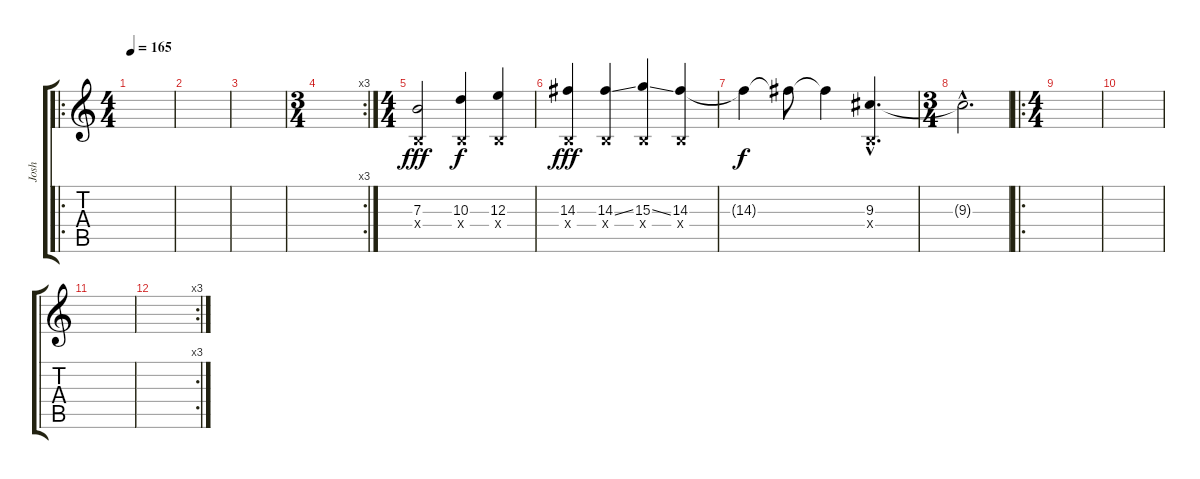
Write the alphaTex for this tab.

\track ("Josh" "Josh") {instrument overdrivenguitar}
\staff {score tabs}
\tuning (Db4 Ab3 E3 B2 Gb2 B1) {hide}
\ro
\ts (4 4)
\tempo 165
\clef g2
\ks c
|
|
|
\rc 3
\ts (3 4)
|
\ts (4 4)
(7.3 0.4{x}).2{dy fff} (10.3 0.4{x}).4{dy f} (12.3 0.4{x}).4 |
(14.3 0.4{x}).4{dy fff} (14.3{ss} 0.4{x}).4 (15.3{ss} 0.4{x}).4 (14.3 0.4{x}).4 |
14.3{t}.4{dy f} 14.3{t}.8 14.3{t}.4 (9.3{hac} 0.4{hac x}).4{d} |
\ts (3 4)
9.3{hac t}.2{d} |
\ro
\ts (4 4)
|
|
|
\rc 3
